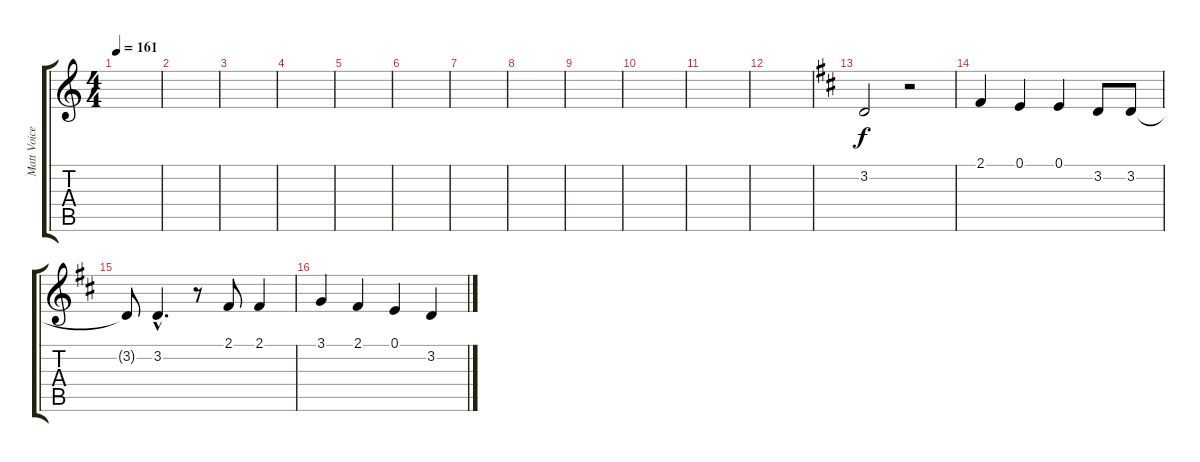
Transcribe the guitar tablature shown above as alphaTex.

\track ("Matt Voice" "Matt Voice") {instrument lead2sawtooth}
\staff {score tabs}
\tuning (E4 B3 G3 D3 A2 E2) {hide}
\ts (4 4)
\tempo 161
\clef g2
\ks c
|
|
|
|
|
|
|
|
|
|
|
|
\ks d
3.2.2 r.2 |
2.1.4 0.1.4 0.1.4 3.2.8 3.2.8 |
3.2{t}.8 3.2{hac}.4{d} r.8 2.1.8 2.1.4 |
3.1.4 2.1.4 0.1.4 3.2.4
